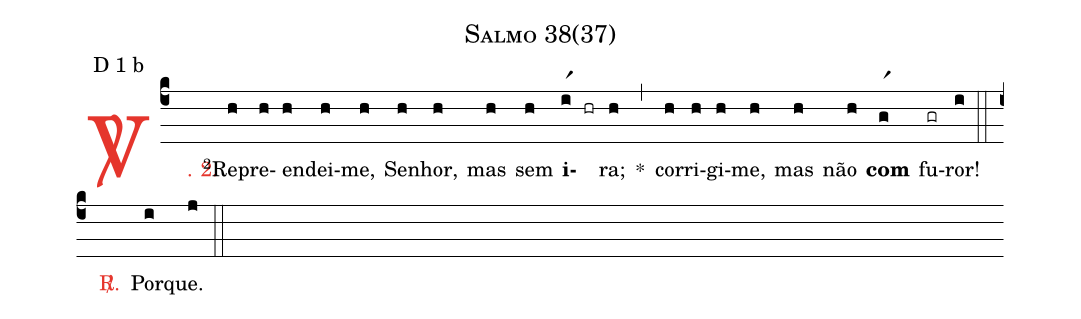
name: Salmo 38(37);
mode: D 1 b;
%%
(c4)

<c><sp>V/</sp>. 2.</c>() <v>\VSup{2}</v>Re(h)pre(h)en(h)dei-(h)me,(h) Se(h)nhor,(h) mas(h) sem(h) <b>i</b>(ir1)(hr)ra;(h) *(,) cor(h)ri(h)gi-(h)me,(h) mas(h) não(h) <b>com</b>(gr1) fu(gr)ror!(i)

(::)

<c><sp>R/</sp>.</c>() Por(i)que.(j)

(::)
